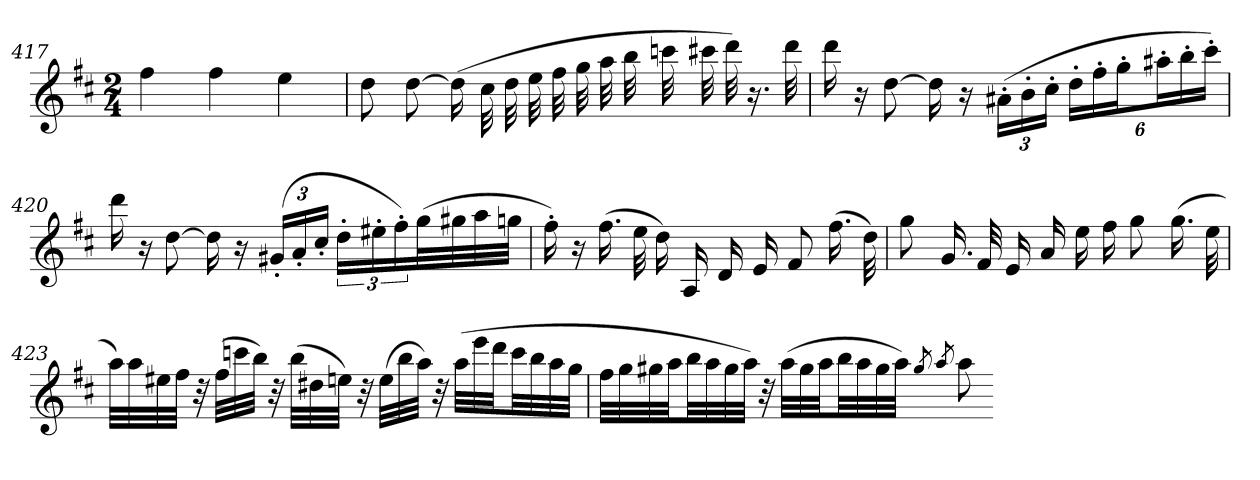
**kern
*part1
*staff1
*clefG2
*k[f#c#]
*D:
*M2/4
=417
4ff#i
4ff#i
4eei
=418
8ddi
[8ddi
(16ddi]
32cc#j
32ddj
32eej
32ff#j
32ggj
32aaj
32bbi
32cccnj
32ccc#Xj
32dddi)
16.r
32dddi
=419
16dddi
16r
[8ddi
16ddi]
16r
(24a#X'iLL
24b'j
24cc#'jJJ
24dd'iLL
24ff#'i
24gg'iJ
24aa#X'iL
24bb'j
24ccc#'jJJ)
=420
16dddi
16r
[8ddi
16ddi]
16r
(24g#X'iLL
24a'i
24cc#'iJJ
24dd'iLL
24ee#X'i
24ff#'j)
(32ggjL
32gg#Xj
32aaj
32ggnjJJJ
=421
16ff#'i)
16r
(16.ff#i
32eej
16ddi)
16Ai
16di
16ej
8f#i
(16.ff#i
32ddi)
=422
8ggi
16.gi
32f#j
16ei
16ai
16eei
16ff#j
8ggi
(16.ggi
32eei
=423
32aaiLLL)
32aai
32ee#Xi
32ff#iJJJ
32r
(32ff#iLLL
32cccni
32bbiJJJ)
32r
(32bbiLLL
32dd#Xi
32eeniJJJ)
32r
(32eeiLLL
32bbi
32aaiJJJ)
32r
(32aaiLLL
32eeei
32dddjJJ
32cccjLL
32bbj
32aaj
32ggjJJJ
=424
32ff#iLLL
32ggj
32gg#Xj
32aajJJ
32bbjLL
32aaj
32gg#j
32aaiJJJ)
32r
(32aaiLLL
32gg#j
32aajJJ
32bbjLL
32aaj
32gg#j
32aaiJJJ)
8qgg#i
8qaai
8aai
=-
*-
